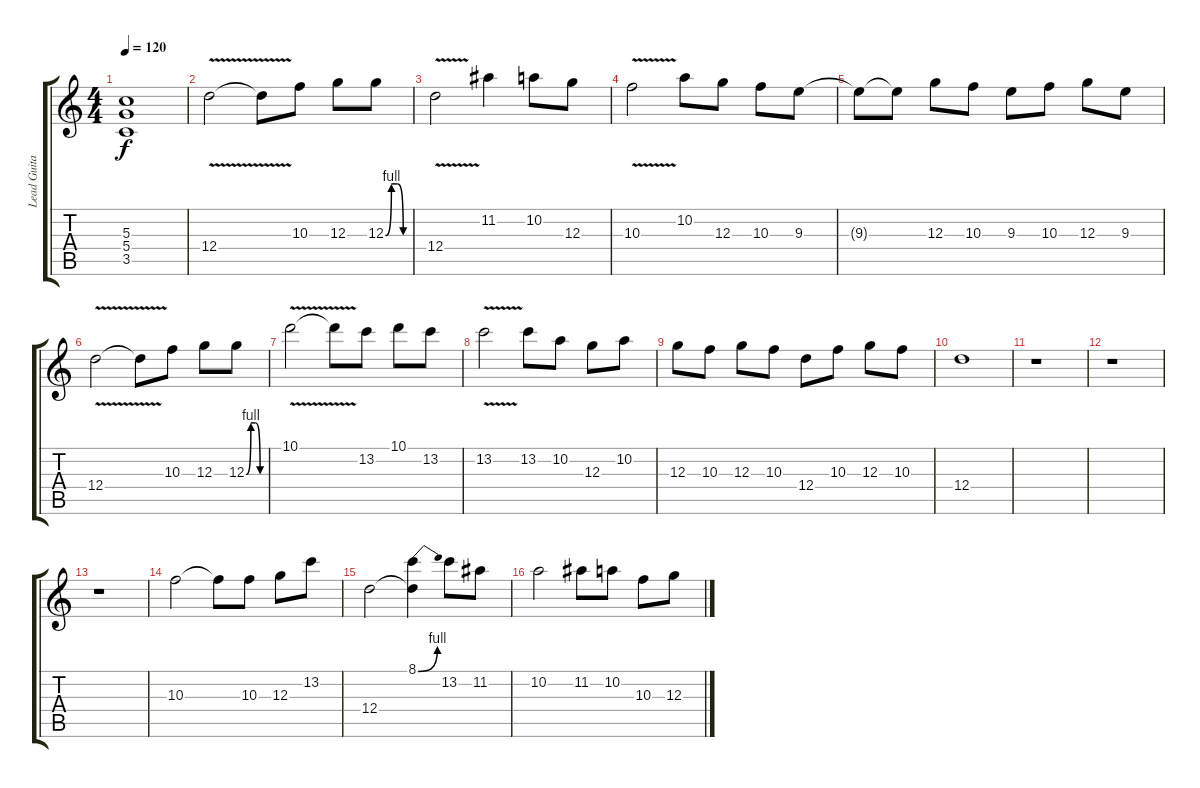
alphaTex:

\track ("Lead Guitar" "Lead Guita") {instrument overdrivenguitar}
\staff {score tabs}
\tuning (E4 B3 G3 D3 A2 E2) {hide}
\ts (4 4)
\tempo 120
\clef g2
\ks c
(5.3 5.4 3.5).1{dy f} |
12.4{v}.2{volume 16 instrument overdrivenguitar} 12.4{t}.8 10.3.8 12.3.8 12.3{be (custom 0 0 15 4 30 4 45 0 60 0)}.8 |
12.4{v}.2 11.2.4 10.2.8 12.3.8 |
10.3{v}.2 10.2.8 12.3.8 10.3.8 9.3.8 |
9.3{t}.8 9.3{t}.8 12.3.8 10.3.8 9.3.8 10.3.8 12.3.8 9.3.8 |
12.4{v}.2 12.4{t}.8 10.3.8 12.3.8 12.3{be (custom 0 0 15 4 30 4 45 0 60 0)}.8 |
10.1{v}.2 10.1{t}.8 13.2.8 10.1.8 13.2.8 |
13.2{v}.2 13.2.8 10.2.8 12.3.8 10.2.8 |
12.3.8 10.3.8 12.3.8 10.3.8 12.4.8 10.3.8 12.3.8 10.3.8 |
12.4.1 |
r.1 |
r.1 |
r.1{volume 13} |
10.3.2{instrument overdrivenguitar} 10.3{t}.8 10.3.8 12.3.8 13.2.8 |
12.4.2 (8.1{be (bend 0 0 60 4)} 12.4{t}).4 13.2.8 11.2.8 |
10.2.2 11.2.8 10.2.8 10.3.8 12.3.8
